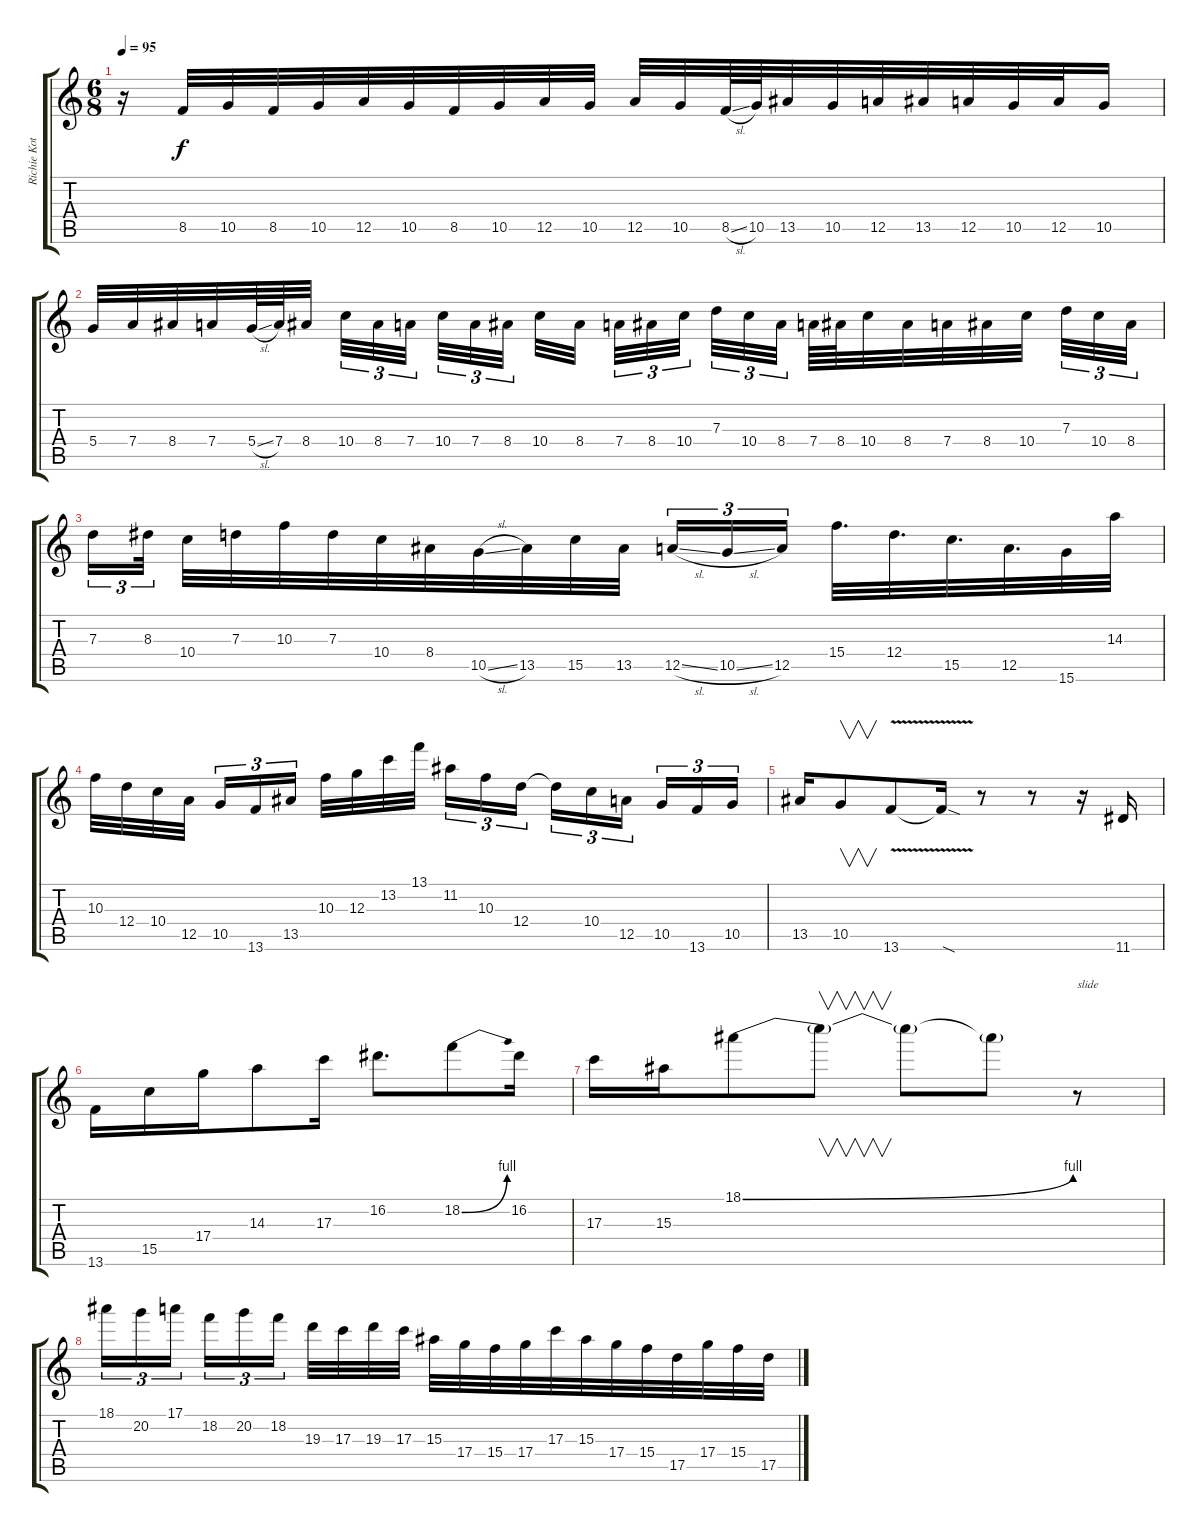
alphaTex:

\track ("Richie Kotzen" "Richie Kot") {instrument overdrivenguitar}
\staff {score tabs}
\tuning (E4 B3 G3 D3 A2 E2) {hide}
\ts (6 8)
\tempo 95
\clef g2
\ks c
r.16{dy mp} 8.5.32{dy f} 10.5.32 8.5.32 10.5.32 12.5.32 10.5.32 8.5.32 10.5.32 12.5.32 10.5.32 12.5.32 10.5.32 8.5{sl}.64 10.5.64 13.5.32 10.5.32 12.5.32 13.5.32 12.5.32 10.5.32 12.5.32 10.5.16 |
5.4.32 7.4.32 8.4.32 7.4.32 5.4{sl}.64 7.4.64 8.4.32{beam splitsecondary} 10.4.32{tu (3 2)} 8.4.32{tu (3 2)} 7.4.32{tu (3 2) beam splitsecondary} 10.4.32{tu (3 2)} 7.4.32{tu (3 2)} 8.4.32{tu (3 2) beam splitsecondary} 10.4.32 8.4.32 7.4.32{tu (3 2)} 8.4.32{tu (3 2)} 10.4.32{tu (3 2) beam splitsecondary} 7.3.32{tu (3 2)} 10.4.32{tu (3 2)} 8.4.32{tu (3 2) beam splitsecondary} 7.4.64 8.4.64 10.4.32 8.4.32 7.4.32 8.4.32 10.4.32{beam splitsecondary} 7.3.32{tu (3 2)} 10.4.32{tu (3 2)} 8.4.32{tu (3 2)} |
7.3.16{tu (3 2)} 8.3.32{tu (3 2) beam splitsecondary} 10.4.32 7.3.32 10.3.32 7.3.32 10.4.32 8.4.32 10.5{sl}.32 13.5.32 15.5.32 13.5.32 12.5{sl}.16{tu (3 2)} 10.5{sl}.16{tu (3 2)} 12.5.16{tu (3 2) beam splitsecondary} 15.4.32{d} 12.4.32{d} 15.5.32{d} 12.5.32{d} 15.6.32 14.3.32 |
10.3.32 12.4.32 10.4.32 12.5.32{beam splitsecondary} 10.5.16{tu (3 2)} 13.6.16{tu (3 2)} 13.5.16{tu (3 2) beam splitsecondary} 10.3.32 12.3.32 13.2.32 13.1.32 11.2.16{tu (3 2)} 10.3.16{tu (3 2)} 12.4.16{tu (3 2) beam splitsecondary} 12.4{t}.16{tu (3 2)} 10.4.16{tu (3 2)} 12.5.16{tu (3 2) beam splitsecondary} 10.5.16{tu (3 2)} 13.6.16{tu (3 2)} 10.5.16{tu (3 2)} |
13.5.16 10.5.8{v} 13.6{v}.8 13.6{sod t}.16 r.8 r.8 r.16 11.6.16 |
13.6.16 15.5.16 17.4.16 14.3.8 17.3.16 16.2.8{d} 18.2{be (bend 0 0 60 4)}.8 16.2.16 |
17.3.16 15.3.16 18.1{be (bend 0 0 60 4)}.8 18.1{t}.8{v} 18.1{t}.8 18.1{t}.8 r.8{txt "slide"} |
18.1.16{tu (3 2)} 20.2.16{tu (3 2)} 17.1.16{tu (3 2) beam splitsecondary} 18.2.16{tu (3 2)} 20.2.16{tu (3 2)} 18.2.16{tu (3 2) beam splitsecondary} 19.3.32 17.3.32 19.3.32 17.3.32 15.3.32 17.4.32 15.4.32 17.4.32 17.3.32 15.3.32 17.4.32 15.4.32 17.5.32 17.4.32 15.4.32 17.5.32
